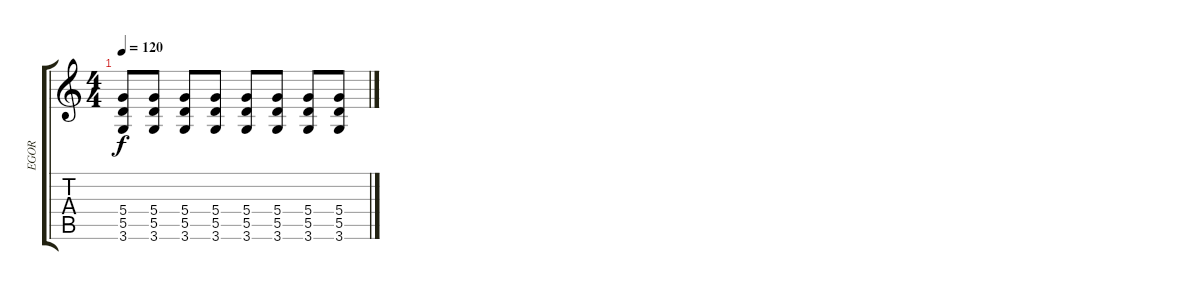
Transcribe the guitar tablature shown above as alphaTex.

\track ("EGOR" "EGOR") {instrument distortionguitar}
\staff {score tabs}
\tuning (E4 B3 G3 D3 A2 E2) {hide}
\ts (4 4)
\tempo 120
\clef g2
\ks c
(5.4 5.5 3.6).8{dy f} (5.4 5.5 3.6).8 (5.4 5.5 3.6).8 (5.4 5.5 3.6).8 (5.4 5.5 3.6).8 (5.4 5.5 3.6).8 (5.4 5.5 3.6).8 (5.4 5.5 3.6).8
